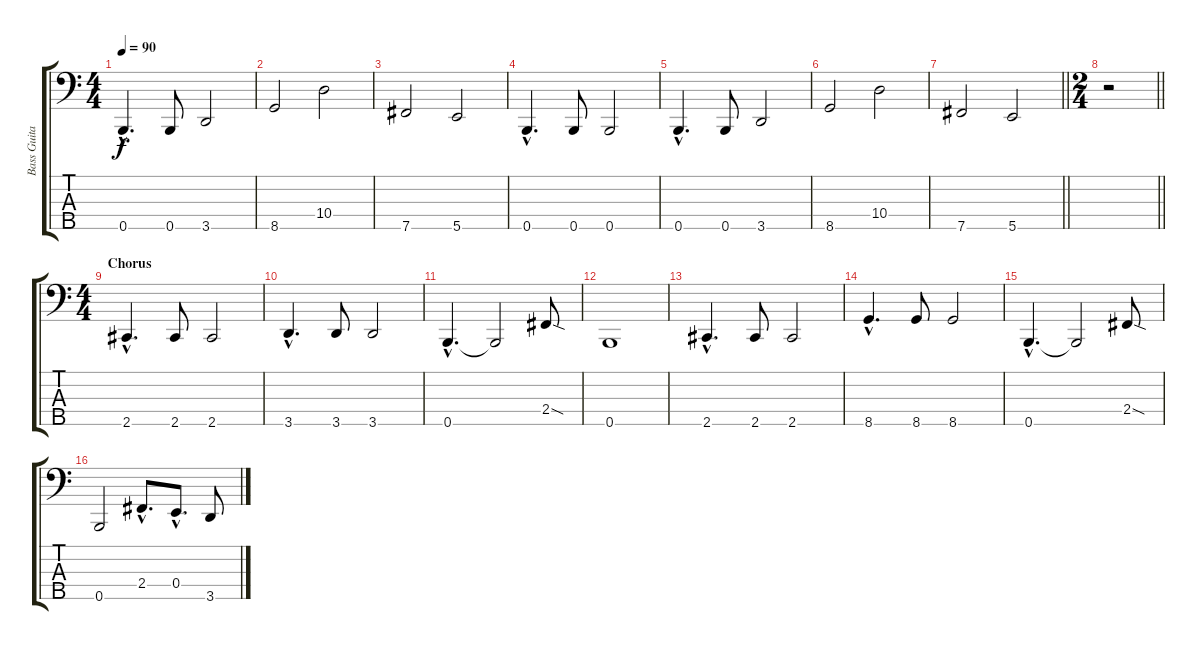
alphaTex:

\track ("Bass Guitar" "Bass Guita") {instrument electricbassfinger}
\staff {score tabs}
\tuning (G2 D2 A1 E1 B0) {hide}
\ts (4 4)
\tempo 90
\clef f4
\ks c
0.5{hac}.4{d dy f} 0.5.8 3.5.2 |
8.5.2 10.4.2 |
7.5.2 5.5.2 |
0.5{hac}.4{d} 0.5.8 0.5.2 |
0.5{hac}.4{d} 0.5.8 3.5.2 |
8.5.2 10.4.2 |
\barLineRight lightlight
7.5.2 5.5.2 |
\ts (2 4)
\section ("" "")
\barLineRight lightlight
r.2 |
\ts (4 4)
\section ("" "Chorus")
2.5{hac}.4{d} 2.5.8 2.5.2 |
3.5{hac}.4{d} 3.5.8 3.5.2 |
0.5{hac}.4{d} 0.5{t}.2 2.4{sod}.8 |
0.5.1 |
2.5{hac}.4{d} 2.5.8 2.5.2 |
8.5{hac}.4{d} 8.5.8 8.5.2 |
0.5{hac}.4{d} 0.5{t}.2 2.4{sod}.8 |
0.5.2 2.4{hac}.8{d} 0.4{hac}.8{d} 3.5.8
